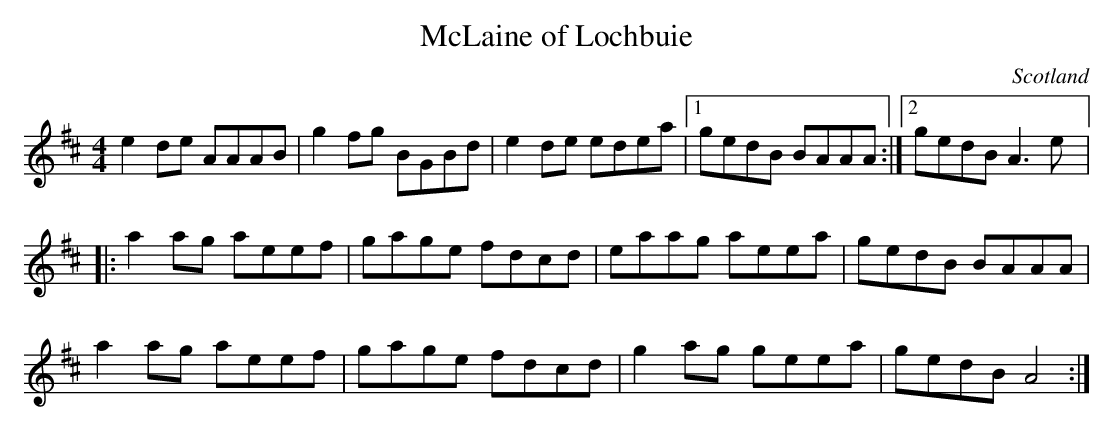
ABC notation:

X:1
T:McLaine of Lochbuie
O:Scotland
M:4/4
K:D major
e2de AAAB | g2fg BGBd | e2de edea |1 gedB BAAA :|2 gedB A3e |:
a2ag aeef | gage fdcd | eaag aeea | gedB BAAA |
a2ag aeef | gage fdcd | g2ag geea | gedB A4 :|
